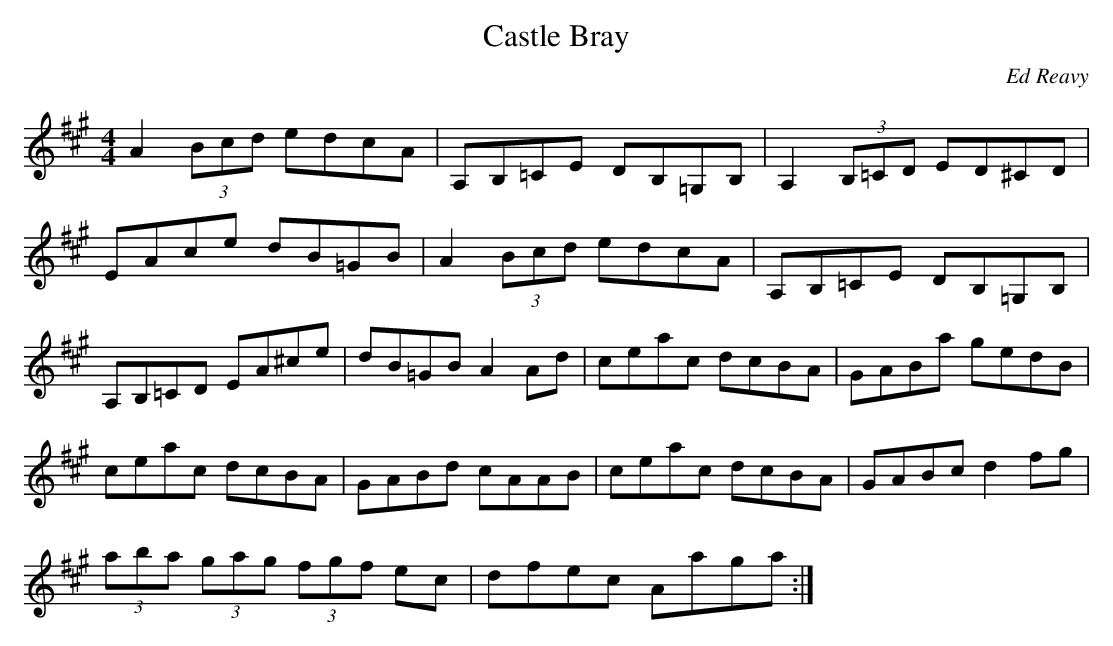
X:1
T:Castle Bray
C:Ed Reavy
M:4/4
L:1/8
K:A
A2 (3Bcd edcA|A,B,=CE DB,=G,B,|A,2 (3B,=CD ED^CD|
EAce dB=GB|A2 (3Bcd edcA|A,B,=CE DB,=G,B,|
A,B,=CD EA^ce|dB=GB A2 Ad|ceac dcBA|GABa gedB|
ceac dcBA|GABd cAAB|ceac dcBA|GABc d2 fg|
(3aba (3gag (3fgf ec|dfec Aaga:|
